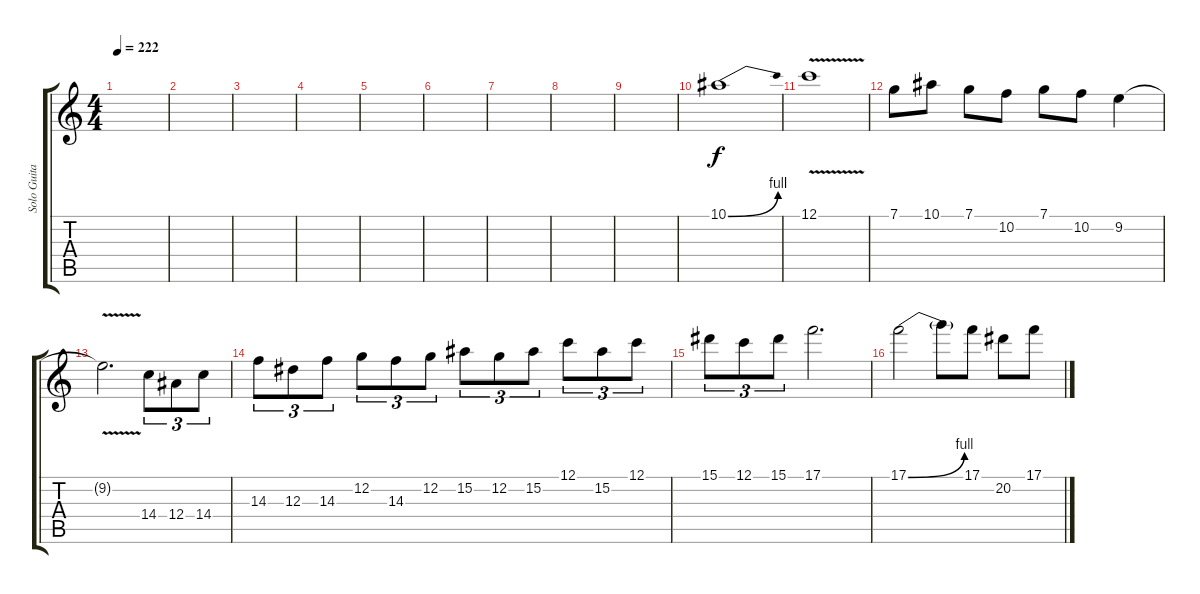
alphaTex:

\track ("Solo Guitar" "Solo Guita") {instrument distortionguitar}
\staff {score tabs}
\tuning (C4 G3 Eb3 Bb2 F2 C2) {hide}
\ts (4 4)
\tempo 222
\clef g2
\ks c
|
|
|
|
|
|
|
|
|
10.1{be (bend 0 0 60 4)}.1 |
12.1{v}.1 |
7.1.8 10.1.8 7.1.8 10.2.8 7.1.8 10.2.8 9.2.4 |
9.2{v t}.2{d} 14.4.8{tu (3 2)} 12.4.8{tu (3 2)} 14.4.8{tu (3 2)} |
14.3.8{tu (3 2)} 12.3.8{tu (3 2)} 14.3.8{tu (3 2)} 12.2.8{tu (3 2)} 14.3.8{tu (3 2)} 12.2.8{tu (3 2)} 15.2.8{tu (3 2)} 12.2.8{tu (3 2)} 15.2.8{tu (3 2)} 12.1.8{tu (3 2)} 15.2.8{tu (3 2)} 12.1.8{tu (3 2)} |
15.1.8{tu (3 2)} 12.1.8{tu (3 2)} 15.1.8{tu (3 2)} 17.1.2{d} |
17.1{be (bend 0 0 60 4)}.2 17.1{t}.8 17.1.8 20.2.8 17.1.8
